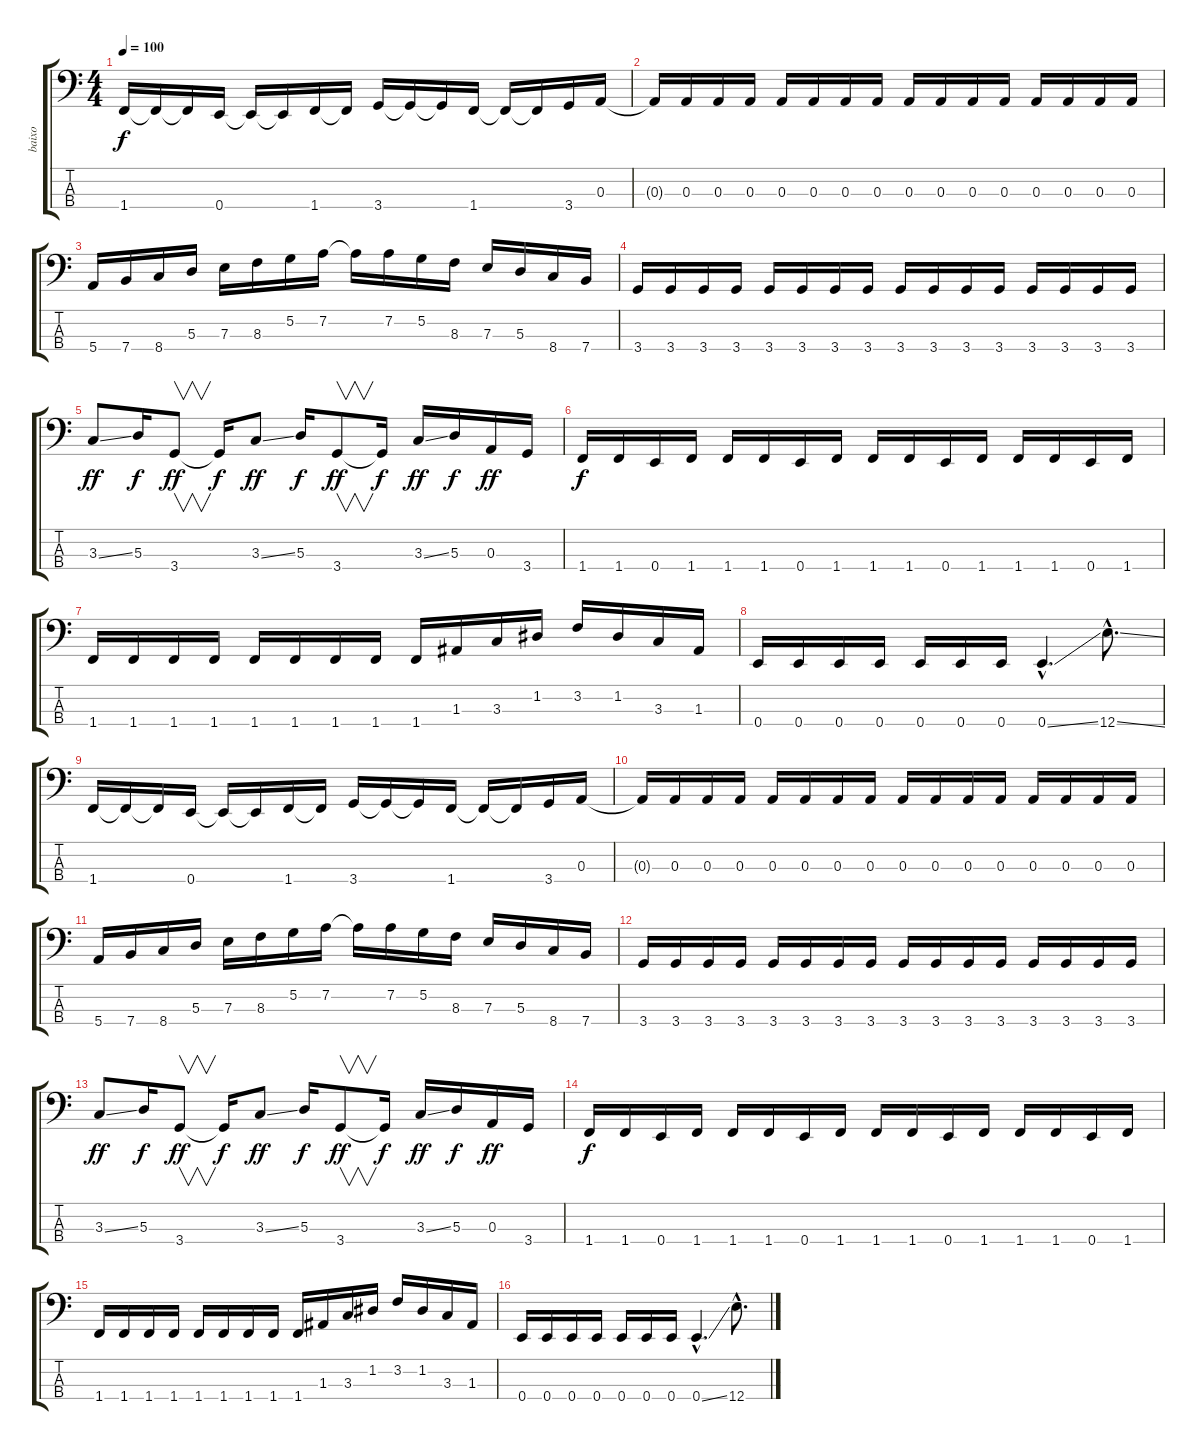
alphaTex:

\track ("baixo" "baixo") {instrument electricbassfinger}
\staff {score tabs}
\tuning (G2 D2 A1 E1) {hide}
\ts (4 4)
\tempo 100
\clef f4
\ks c
1.4.16{dy f} 1.4{t}.16 1.4{t}.16 0.4.16 0.4{t}.16 0.4{t}.16 1.4.16 1.4{t}.16 3.4.16 3.4{t}.16 3.4{t}.16 1.4.16 1.4{t}.16 1.4{t}.16 3.4.16 0.3.16 |
0.3{t}.16 0.3.16 0.3.16 0.3.16 0.3.16 0.3.16 0.3.16 0.3.16 0.3.16 0.3.16 0.3.16 0.3.16 0.3.16 0.3.16 0.3.16 0.3.16 |
5.4.16 7.4.16 8.4.16 5.3.16 7.3.16 8.3.16 5.2.16 7.2.16 7.2{t}.16 7.2.16 5.2.16 8.3.16 7.3.16 5.3.16 8.4.16 7.4.16 |
3.4.16 3.4.16 3.4.16 3.4.16 3.4.16 3.4.16 3.4.16 3.4.16 3.4.16 3.4.16 3.4.16 3.4.16 3.4.16 3.4.16 3.4.16 3.4.16 |
3.3{ss}.8{dy ff} 5.3.16{dy f} 3.4.8{v dy ff} 3.4{t}.16{dy f} 3.3{ss}.8{dy ff} 5.3.16{dy f} 3.4.8{v dy ff} 3.4{t}.16{dy f} 3.3{ss}.16{dy ff} 5.3.16{dy f} 0.3.16{dy ff} 3.4.16 |
1.4.16{dy f} 1.4.16 0.4.16 1.4.16 1.4.16 1.4.16 0.4.16 1.4.16 1.4.16 1.4.16 0.4.16 1.4.16 1.4.16 1.4.16 0.4.16 1.4.16 |
1.4.16 1.4.16 1.4.16 1.4.16 1.4.16 1.4.16 1.4.16 1.4.16 1.4.16 1.3.16 3.3.16 1.2.16 3.2.16 1.2.16 3.3.16 1.3.16 |
0.4.16 0.4.16 0.4.16 0.4.16 0.4.16 0.4.16 0.4.16 0.4{ss hac}.4{d} 12.4{ss hac}.8{d} |
1.4.16 1.4{t}.16 1.4{t}.16 0.4.16 0.4{t}.16 0.4{t}.16 1.4.16 1.4{t}.16 3.4.16 3.4{t}.16 3.4{t}.16 1.4.16 1.4{t}.16 1.4{t}.16 3.4.16 0.3.16 |
0.3{t}.16 0.3.16 0.3.16 0.3.16 0.3.16 0.3.16 0.3.16 0.3.16 0.3.16 0.3.16 0.3.16 0.3.16 0.3.16 0.3.16 0.3.16 0.3.16 |
5.4.16 7.4.16 8.4.16 5.3.16 7.3.16 8.3.16 5.2.16 7.2.16 7.2{t}.16 7.2.16 5.2.16 8.3.16 7.3.16 5.3.16 8.4.16 7.4.16 |
3.4.16 3.4.16 3.4.16 3.4.16 3.4.16 3.4.16 3.4.16 3.4.16 3.4.16 3.4.16 3.4.16 3.4.16 3.4.16 3.4.16 3.4.16 3.4.16 |
3.3{ss}.8{dy ff} 5.3.16{dy f} 3.4.8{v dy ff} 3.4{t}.16{dy f} 3.3{ss}.8{dy ff} 5.3.16{dy f} 3.4.8{v dy ff} 3.4{t}.16{dy f} 3.3{ss}.16{dy ff} 5.3.16{dy f} 0.3.16{dy ff} 3.4.16 |
1.4.16{dy f} 1.4.16 0.4.16 1.4.16 1.4.16 1.4.16 0.4.16 1.4.16 1.4.16 1.4.16 0.4.16 1.4.16 1.4.16 1.4.16 0.4.16 1.4.16 |
1.4.16 1.4.16 1.4.16 1.4.16 1.4.16 1.4.16 1.4.16 1.4.16 1.4.16 1.3.16 3.3.16 1.2.16 3.2.16 1.2.16 3.3.16 1.3.16 |
0.4.16 0.4.16 0.4.16 0.4.16 0.4.16 0.4.16 0.4.16 0.4{ss hac}.4{d} 12.4{ss hac}.8{d}
